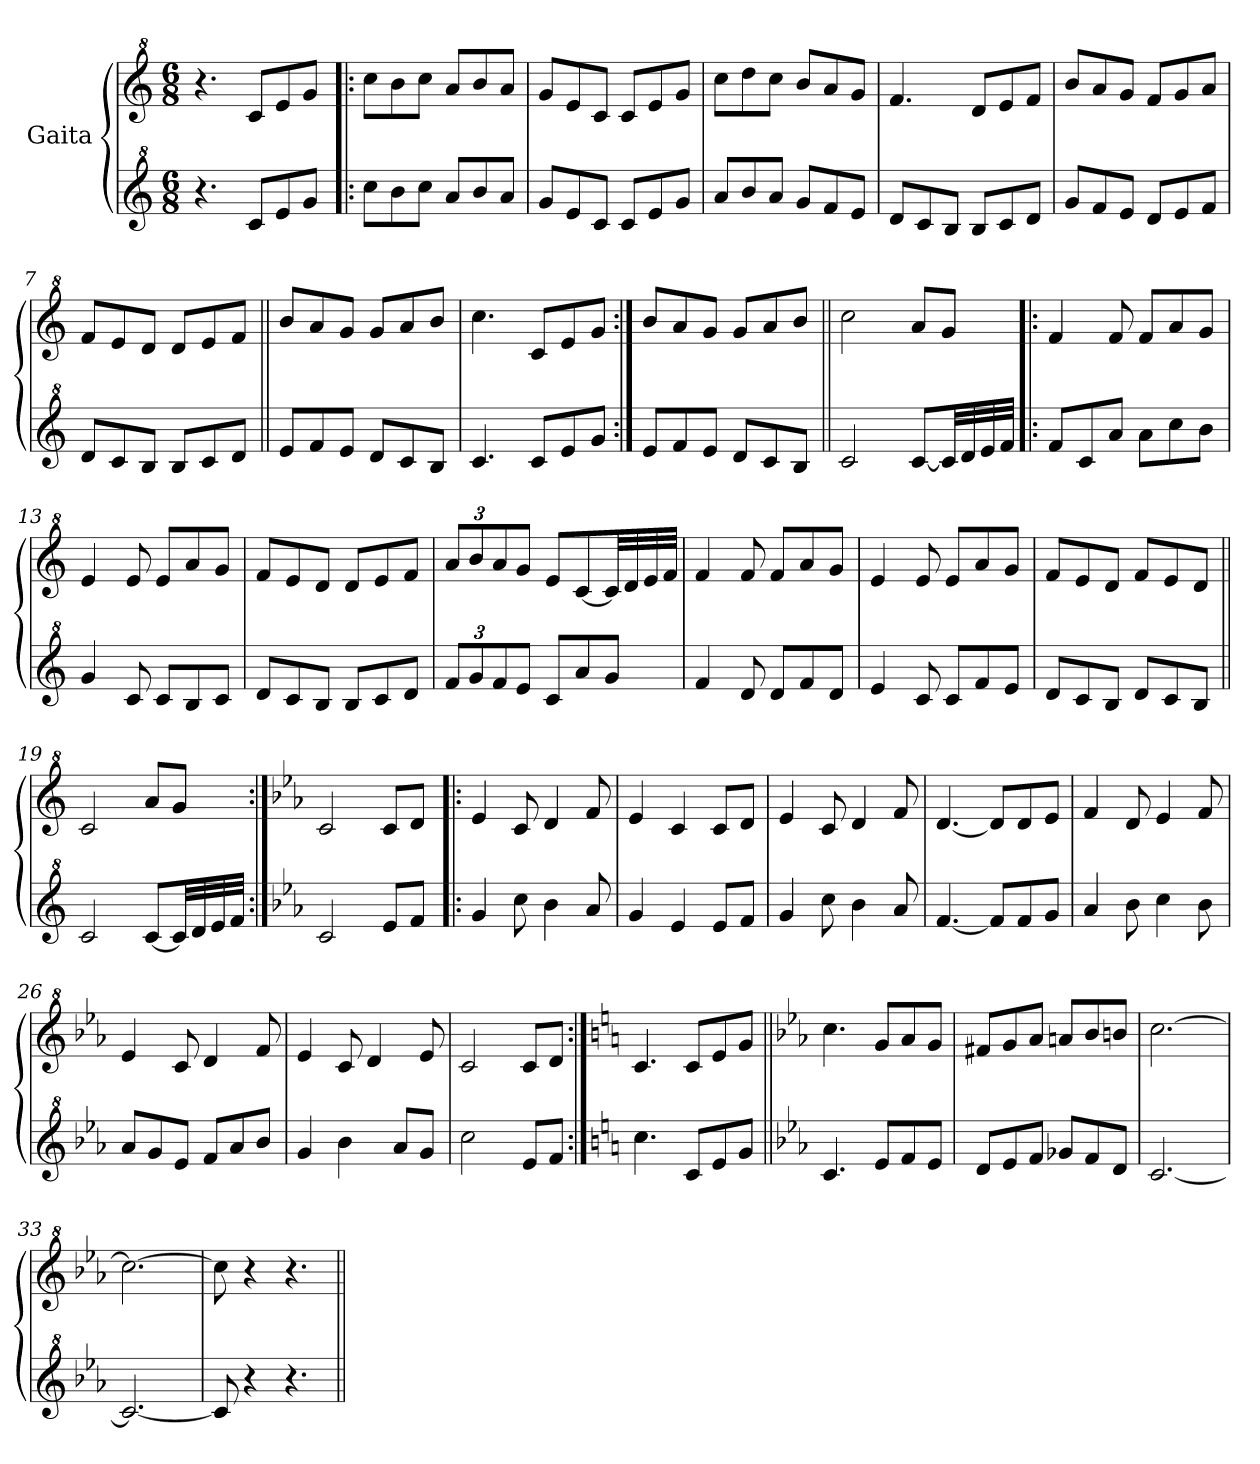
**kern	**kern
*part2	*part1
*staff2	*staff1
*I"Gaita	*I"Gaita
*clefG^2	*clefG^2
*k[]	*k[]
*M6/8	*M6/8
*MM210	*MM210
=1	=1
4.r	4.r
8cc/L	8cc/L
8ee/	8ee/
8gg/J	8gg/J
=2!|:	=2!|:
8ccc\L	8ccc\L
8bb\	8bb\
8ccc\J	8ccc\J
8aa/L	8aa/L
8bb/	8bb/
8aa/J	8aa/J
=3	=3
8gg/L	8gg/L
8ee/	8ee/
8cc/J	8cc/J
8cc/L	8cc/L
8ee/	8ee/
8gg/J	8gg/J
=4	=4
8aa/L	8ccc\L
8bb/	8ddd\
8aa/J	8ccc\J
8gg/L	8bb/L
8ff/	8aa/
8ee/J	8gg/J
=5	=5
8dd/L	4.ff/
8cc/	.
8b/J	.
8b/L	8dd/L
8cc/	8ee/
8dd/J	8ff/J
=6	=6
8gg/L	8bb/L
8ff/	8aa/
8ee/J	8gg/J
8dd/L	8ff/L
8ee/	8gg/
8ff/J	8aa/J
=7	=7
8dd/L	8ff/L
8cc/	8ee/
8b/J	8dd/J
8b/L	8dd/L
8cc/	8ee/
8dd/J	8ff/J
!!LO:LB:g=z
=8||	=8||
8ee/L	8bb/L
8ff/	8aa/
8ee/J	8gg/J
8dd/L	8gg/L
8cc/	8aa/
8b/J	8bb/J
=9	=9
4.cc/	4.ccc\
8cc/L	8cc/L
8ee/	8ee/
8gg/J	8gg/J
=10:|!	=10:|!
8ee/L	8bb/L
8ff/	8aa/
8ee/J	8gg/J
8dd/L	8gg/L
8cc/	8aa/
8b/J	8bb/J
=11||	=11||
2cc/	2ccc\
[8cc/L	8aa/L
32cc/LL]	8gg/J
32dd/	.
32ee/	.
32ff/JJJ	.
=12!|:	=12!|:
8ff/L	4ff/
8cc/	.
8aa/J	8ff/
8aa\L	8ff/L
8ccc\	8aa/
8bb\J	8gg/J
=13	=13
4gg/	4ee/
8cc/	8ee/
8cc/L	8ee/L
8b/	8aa/
8cc/J	8gg/J
!!LO:LB:g=z
=14	=14
8dd/L	8ff/L
8cc/	8ee/
8b/J	8dd/J
8b/L	8dd/L
8cc/	8ee/
8dd/J	8ff/J
=15	=15
*Xbrackettup	*Xbrackettup
12ff/L	12aa/L
12gg/	12bb/
12ff/	12aa/
8ee/J	8gg/J
8cc/L	8ee/L
8aa/	[8cc/
8gg/J	32cc/LL]
.	32dd/
.	32ee/
.	32ff/JJJ
=16	=16
4ff/	4ff/
8dd/	8ff/
8dd/L	8ff/L
8ff/	8aa/
8dd/J	8gg/J
=17	=17
4ee/	4ee/
8cc/	8ee/
8cc/L	8ee/L
8ff/	8aa/
8ee/J	8gg/J
=18	=18
8dd/L	8ff/L
8cc/	8ee/
8b/J	8dd/J
8dd/L	8ff/L
8cc/	8ee/
8b/J	8dd/J
=19||	=19||
2cc/	2cc/
[8cc/L	8aa/L
32cc/LL]	8gg/J
32dd/	.
32ee/	.
32ff/JJJ	.
!!LO:LB:g=z
=20:|!	=20:|!
*k[b-e-a-]	*k[b-e-a-]
2cc/	2cc/
8ee-/L	8cc/L
8ff/J	8dd/J
=21!|:	=21!|:
4gg/	4ee-/
8ccc\	8cc/
4bb-\	4dd/
8aa-/	8ff/
=22	=22
4gg/	4ee-/
4ee-/	4cc/
8ee-/L	8cc/L
8ff/J	8dd/J
=23	=23
4gg/	4ee-/
8ccc\	8cc/
4bb-\	4dd/
8aa-/	8ff/
=24	=24
[4.ff/	[4.dd/
8ff/L]	8dd/L]
8ff/	8dd/
8gg/J	8ee-/J
=25	=25
4aa-/	4ff/
8bb-\	8dd/
4ccc\	4ee-/
8bb-\	8ff/
=26	=26
8aa-/L	4ee-/
8gg/	.
8ee-/J	8cc/
8ff/L	4dd/
8aa-/	.
8bb-/J	8ff/
=27	=27
4gg/	4ee-/
4bb-\	8cc/
.	4dd/
8aa-/L	.
8gg/J	8ee-/
!!LO:LB:g=z
=28	=28
2ccc\	2cc/
8ee-/L	8cc/L
8ff/J	8dd/J
=29:|!	=29:|!
*k[]	*k[]
4.ccc\	4.cc/
8cc/L	8cc/L
8ee/	8ee/
8gg/J	8gg/J
=30||	=30||
*k[b-e-a-]	*k[b-e-a-]
4.cc/	4.ccc\
8ee-/L	8gg/L
8ff/	8aa-/
8ee-/J	8gg/J
=31	=31
8dd/L	8ff#X/L
8ee-/	8gg/
8ff/J	8aa-/J
8gg-X/L	8aan/L
8ff/	8bb-/
8dd/J	8bbn/J
=32	=32
[2.cc/	[2.ccc\
=33	=33
2.cc/_	2.ccc\_
=34	=34
8cc/]	8ccc\]
4r	4r
4.r	4.r
=||	=||
*-	*-
